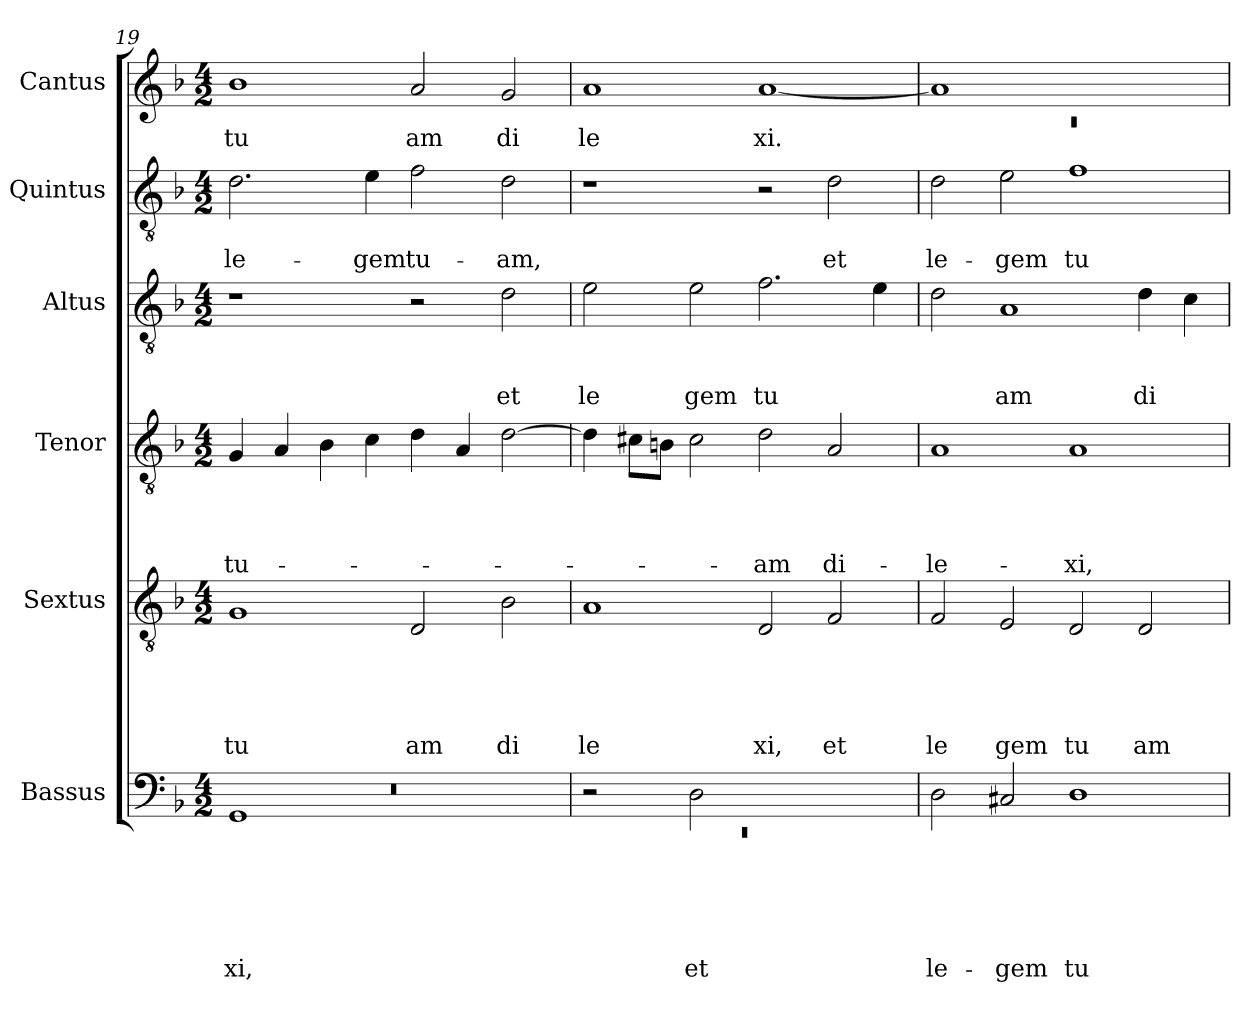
**kern	**text	**text	**text	**text	**text	**text	**kern	**text	**text	**text	**text	**text	**kern	**text	**text	**text	**text	**kern	**text	**text	**text	**kern	**text	**text	**kern	**text
*part6	*part6	*part6	*part6	*part6	*part6	*part6	*part5	*part5	*part5	*part5	*part5	*part5	*part4	*part4	*part4	*part4	*part4	*part3	*part3	*part3	*part3	*part2	*part2	*part2	*part1	*part1
*staff6	*staff6	*staff6	*staff6	*staff6	*staff6	*staff6	*staff5	*staff5	*staff5	*staff5	*staff5	*staff5	*staff4	*staff4	*staff4	*staff4	*staff4	*staff3	*staff3	*staff3	*staff3	*staff2	*staff2	*staff2	*staff1	*staff1
*I"Bassus	*	*	*	*	*	*	*I"Sextus	*	*	*	*	*	*I"Tenor	*	*	*	*	*I"Altus	*	*	*	*I"Quintus	*	*	*I"Cantus	*
!!LO:PB:g=z
*clefF4	*	*	*	*	*	*	*clefGv2	*	*	*	*	*	*clefGv2	*	*	*	*	*clefGv2	*	*	*	*clefGv2	*	*	*clefG2	*
*ITrd-3c-5	*	*	*	*	*	*	*ITrd-3c-5	*	*	*	*	*	*ITrd-3c-5	*	*	*	*	*ITrd-3c-5	*	*	*	*ITrd-3c-5	*	*	*	*
*k[b-e-]	*	*	*	*	*	*	*k[b-e-]	*	*	*	*	*	*k[b-e-]	*	*	*	*	*k[b-e-]	*	*	*	*k[b-e-]	*	*	*k[b-]	*
*B-:	*	*	*	*	*	*	*B-:	*	*	*	*	*	*B-:	*	*	*	*	*B-:	*	*	*	*B-:	*	*	*F:	*
*M4/2	*	*	*	*	*	*	*M4/2	*	*	*	*	*	*M4/2	*	*	*	*	*M4/2	*	*	*	*M4/2	*	*	*M4/2	*
=19	=19	=19	=19	=19	=19	=19	=19	=19	=19	=19	=19	=19	=19	=19	=19	=19	=19	=19	=19	=19	=19	=19	=19	=19	=19	=19
*^	*	*	*	*	*	*	*	*	*	*	*	*	*	*	*	*	*	*	*	*	*	*	*	*	*	*
*	*^	*	*	*	*	*	*	*	*	*	*	*	*	*	*	*	*	*	*	*	*	*	*	*	*	*	*
!	!	!LO:N:vis=1	!	!	!	!	!	!LO:LY:b	!	!	!	!	!	!LO:LY:b	!	!	!	!	!LO:LY:b	!	!	!	!	!	!	!LO:LY:b	!	!LO:LY:b
0ryy	1C	0r	.	.	.	.	.	-xi,	1c	.	.	.	.	tu	4c/	.	.	.	tu-	1r	.	.	.	2.g\	.	le-	1b-	tu
.	.	.	.	.	.	.	.	.	.	.	.	.	.	.	4d/	.	.	.	.	.	.	.	.	.	.	.	.	.
.	.	.	.	.	.	.	.	.	.	.	.	.	.	.	4e-\	.	.	.	.	.	.	.	.	.	.	.	.	.
!	!	!	!	!	!	!	!	!	!	!	!	!	!	!	!	!	!	!	!	!	!	!	!	!	!	!LO:LY:b	!	!
.	.	.	.	.	.	.	.	.	.	.	.	.	.	.	4f\	.	.	.	.	.	.	.	.	4a\	.	-gem	.	.
!	!	!	!	!	!	!	!	!	!	!	!	!	!	!LO:LY:b	!	!	!	!	!	!	!	!	!	!	!	!LO:LY:b	!	!LO:LY:b
.	1ryy	.	.	.	.	.	.	.	2G/	.	.	.	.	am	4g\	.	.	.	.	2r	.	.	.	2b-\	.	tu-	2a/	am
.	.	.	.	.	.	.	.	.	.	.	.	.	.	.	4d/	.	.	.	.	.	.	.	.	.	.	.	.	.
!	!	!	!	!	!	!	!	!	!	!	!	!	!	!LO:LY:b	!	!	!	!	!	!	!	!	!LO:LY:b	!	!	!LO:LY:b	!	!LO:LY:b
.	.	.	.	.	.	.	.	.	2e-\	.	.	.	.	di	[>2g\	.	.	.	.	2g\	.	.	et	2g\	.	-am,	2g/	di
=20	=20	=20	=20	=20	=20	=20	=20	=20	=20	=20	=20	=20	=20	=20	=20	=20	=20	=20	=20	=20	=20	=20	=20	=20	=20	=20	=20	=20
!	!LO:N:vis=1	!	!	!	!	!	!	!	!	!	!	!	!	!LO:LY:b	!	!	!	!	!	!	!	!	!LO:LY:b	!	!	!	!	!LO:LY:b
0ryy	0rEE	2r	.	.	.	.	.	.	1d	.	.	.	.	le	4g\]	.	.	.	.	2a\	.	.	le	1r	.	.	1a	le
.	.	.	.	.	.	.	.	.	.	.	.	.	.	.	8f#\L	.	.	.	.	.	.	.	.	.	.	.	.	.
.	.	.	.	.	.	.	.	.	.	.	.	.	.	.	8e\J	.	.	.	.	.	.	.	.	.	.	.	.	.
!	!	!	!	!	!	!	!	!LO:LY:b	!	!	!	!	!	!	!	!	!	!	!	!	!	!	!LO:LY:b	!	!	!	!	!
.	.	2G\	.	.	.	.	.	et	.	.	.	.	.	.	2f#\	.	.	.	.	2a\	.	.	gem	.	.	.	.	.
!	!	!	!	!	!	!	!	!	!	!	!	!	!	!LO:LY:b	!	!	!	!	!LO:LY:b	!	!	!	!LO:LY:b	!	!	!	!	!LO:LY:b
.	.	1ryy	.	.	.	.	.	.	2G/	.	.	.	.	xi,	2g\	.	.	.	-am	2.b-\	.	.	tu	2r	.	.	[<1a	xi.
!	!	!	!	!	!	!	!	!	!	!	!	!	!	!LO:LY:b	!	!	!	!	!LO:LY:b	!	!	!	!	!	!	!LO:LY:b	!	!
.	.	.	.	.	.	.	.	.	2B-/	.	.	.	.	et	2d/	.	.	.	di-	.	.	.	.	2g\	.	et	.	.
.	.	.	.	.	.	.	.	.	.	.	.	.	.	.	.	.	.	.	.	4a\	.	.	.	.	.	.	.	.
*v	*v	*v	*	*	*	*	*	*	*	*	*	*	*	*	*	*	*	*	*	*	*	*	*	*	*	*	*	*
=21	=21	=21	=21	=21	=21	=21	=21	=21	=21	=21	=21	=21	=21	=21	=21	=21	=21	=21	=21	=21	=21	=21	=21	=21	=21	=21
*	*	*	*	*	*	*	*	*	*	*	*	*	*	*	*	*	*	*	*	*	*	*	*	*	*^	*
!	!	!	!	!	!	!LO:LY:b	!	!	!	!	!	!LO:LY:b	!	!	!	!	!LO:LY:b	!	!	!	!	!	!	!LO:LY:b	!	!LO:N:vis=1	!
2G\	.	.	.	.	.	le-	2B-/	.	.	.	.	le	1d	.	.	.	-le-	2g\	.	.	.	2g\	.	le-	1a]	0rc	.
!	!	!	!	!	!	!LO:LY:b	!	!	!	!	!	!LO:LY:b	!	!	!	!	!	!	!	!	!LO:LY:b	!	!	!LO:LY:b	!	!	!
2F#X/	.	.	.	.	.	-gem	2A/	.	.	.	.	gem	.	.	.	.	.	1d	.	.	am	2a\	.	-gem	.	.	.
!	!	!	!	!	!	!LO:LY:b	!	!	!	!	!	!LO:LY:b	!	!	!	!	!LO:LY:b	!	!	!	!	!	!	!LO:LY:b	!	!	!
1G	.	.	.	.	.	tu-	2G/	.	.	.	.	tu	1d	.	.	.	-xi,	.	.	.	.	1b-	.	tu-	1ryy	.	.
!	!	!	!	!	!	!	!	!	!	!	!	!LO:LY:b	!	!	!	!	!	!	!	!	!LO:LY:b	!	!	!	!	!	!
.	.	.	.	.	.	.	2G/	.	.	.	.	am	.	.	.	.	.	4g\	.	.	di	.	.	.	.	.	.
.	.	.	.	.	.	.	.	.	.	.	.	.	.	.	.	.	.	4f\	.	.	.	.	.	.	.	.	.
*	*	*	*	*	*	*	*	*	*	*	*	*	*	*	*	*	*	*	*	*	*	*	*	*	*v	*v	*
=	=	=	=	=	=	=	=	=	=	=	=	=	=	=	=	=	=	=	=	=	=	=	=	=	=	=
*-	*-	*-	*-	*-	*-	*-	*-	*-	*-	*-	*-	*-	*-	*-	*-	*-	*-	*-	*-	*-	*-	*-	*-	*-	*-	*-
